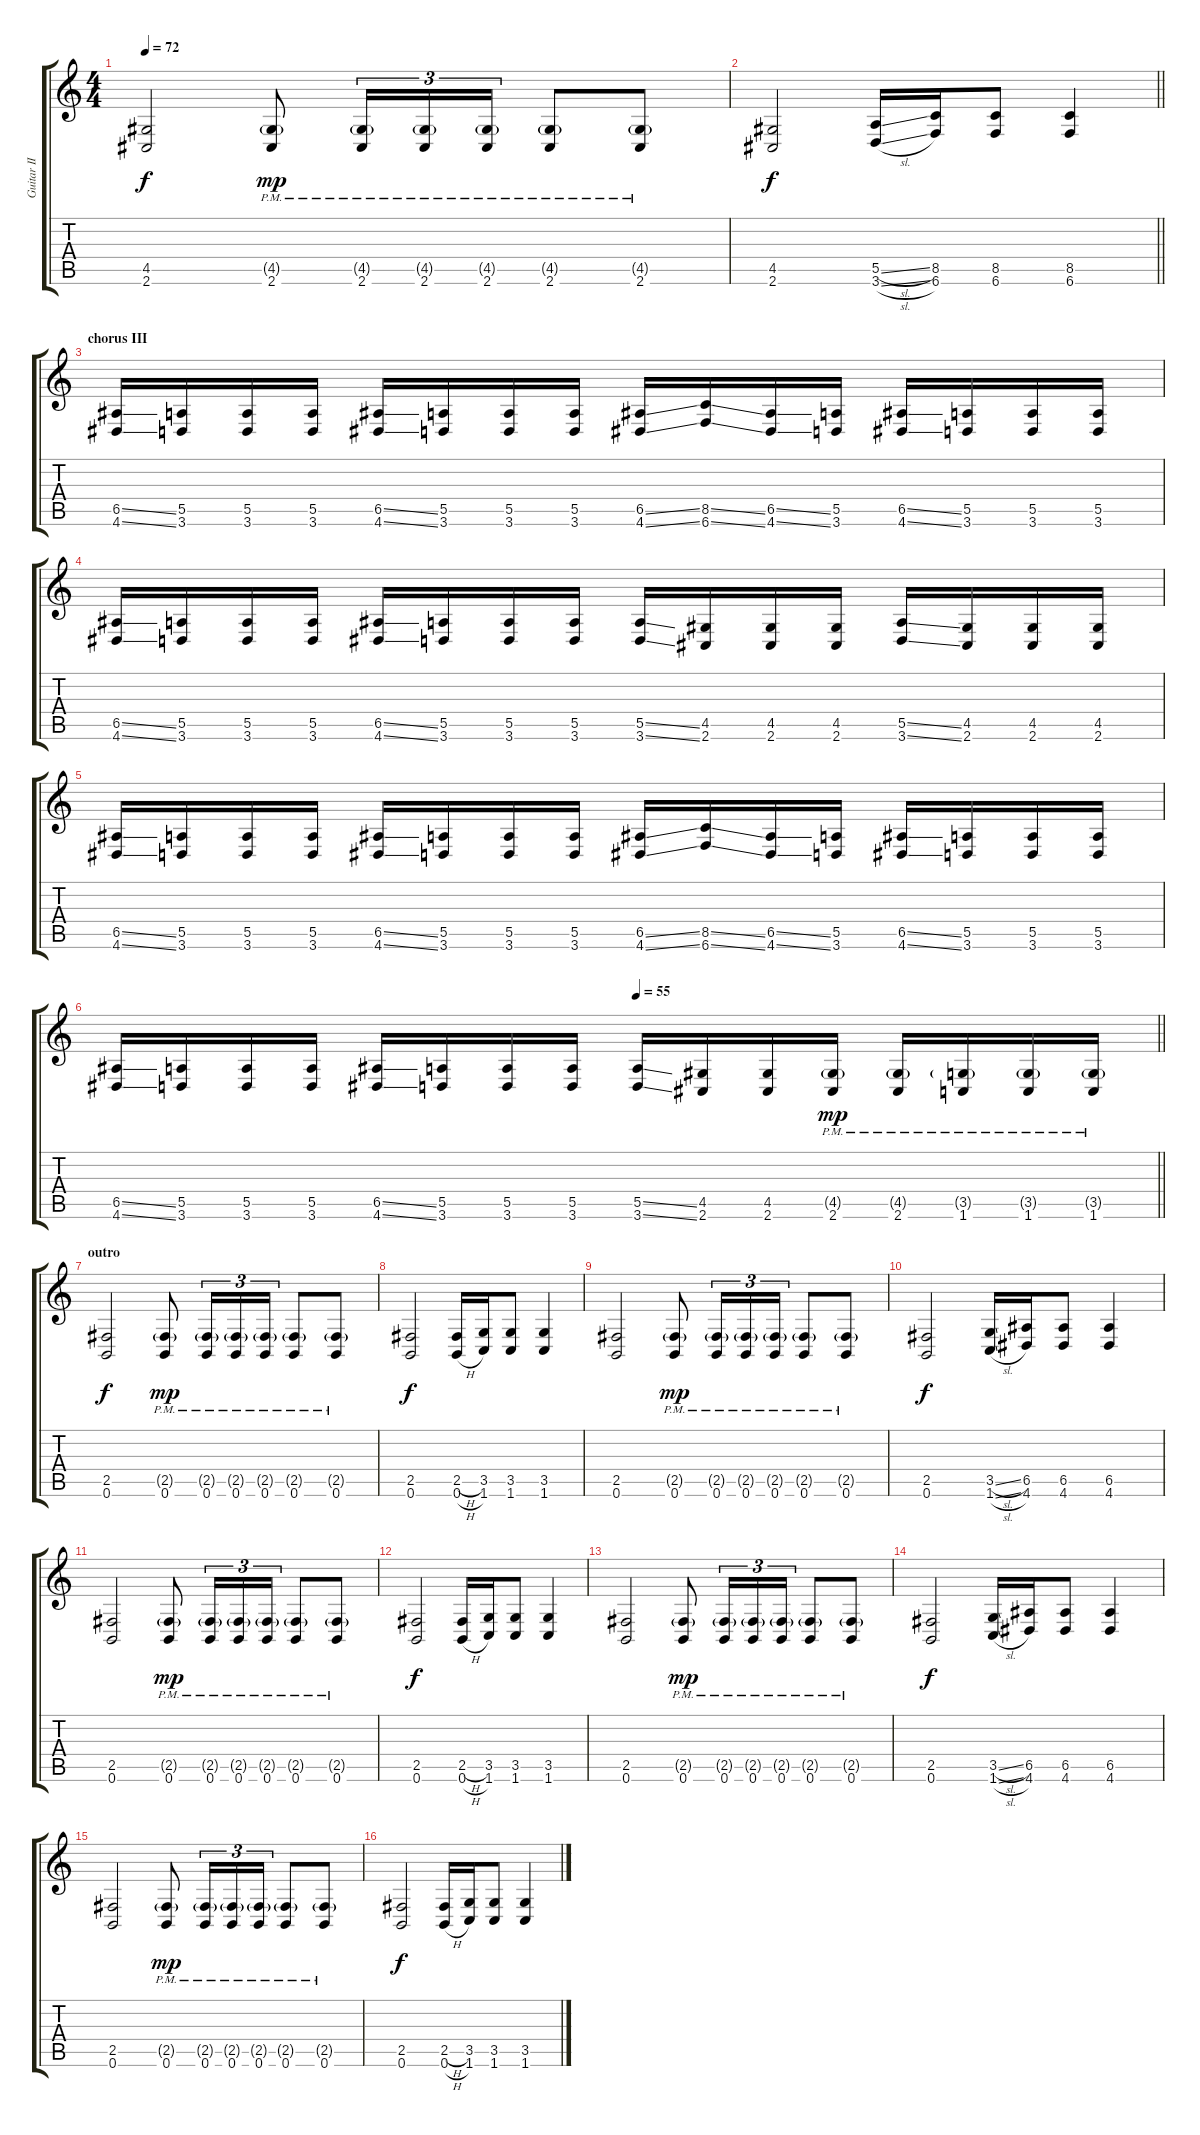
\track ("Guitar II" "Guitar II") {instrument distortionguitar}
\staff {score tabs}
\tuning (B3 Gb3 D3 A2 E2 B1) {hide}
\ts (4 4)
\tempo 72
\clef g2
\ks c
(4.5 2.6).2{dy f} (4.5{g pm} 2.6{pm}).8{dy mp} (4.5{g pm} 2.6{pm}).16{tu (3 2)} (4.5{g pm} 2.6{pm}).16{tu (3 2)} (4.5{g pm} 2.6{pm}).16{tu (3 2)} (4.5{g pm} 2.6{pm}).8 (4.5{g pm} 2.6{pm}).8 |
\barLineRight lightlight
(4.5 2.6).2{dy f} (5.5{sl} 3.6{sl}).16 (8.5 6.6).16 (8.5 6.6).8 (8.5 6.6).4 |
\section ("" "chorus III")
(6.5{ss} 4.6{ss}).16 (5.5 3.6).16 (5.5 3.6).16 (5.5 3.6).16 (6.5{ss} 4.6{ss}).16 (5.5 3.6).16 (5.5 3.6).16 (5.5 3.6).16 (6.5{ss} 4.6{ss}).16 (8.5{ss} 6.6{ss}).16 (6.5{ss} 4.6{ss}).16 (5.5 3.6).16 (6.5{ss} 4.6{ss}).16 (5.5 3.6).16 (5.5 3.6).16 (5.5 3.6).16 |
(6.5{ss} 4.6{ss}).16 (5.5 3.6).16 (5.5 3.6).16 (5.5 3.6).16 (6.5{ss} 4.6{ss}).16 (5.5 3.6).16 (5.5 3.6).16 (5.5 3.6).16 (5.5{ss} 3.6{ss}).16 (4.5 2.6).16 (4.5 2.6).16 (4.5 2.6).16 (5.5{ss} 3.6{ss}).16 (4.5 2.6).16 (4.5 2.6).16 (4.5 2.6).16 |
(6.5{ss} 4.6{ss}).16 (5.5 3.6).16 (5.5 3.6).16 (5.5 3.6).16 (6.5{ss} 4.6{ss}).16 (5.5 3.6).16 (5.5 3.6).16 (5.5 3.6).16 (6.5{ss} 4.6{ss}).16 (8.5{ss} 6.6{ss}).16 (6.5{ss} 4.6{ss}).16 (5.5 3.6).16 (6.5{ss} 4.6{ss}).16 (5.5 3.6).16 (5.5 3.6).16 (5.5 3.6).16 |
\tempo (55 0.5)
\barLineRight lightlight
(6.5{ss} 4.6{ss}).16 (5.5 3.6).16 (5.5 3.6).16 (5.5 3.6).16 (6.5{ss} 4.6{ss}).16 (5.5 3.6).16 (5.5 3.6).16 (5.5 3.6).16 (5.5{ss} 3.6{ss}).16 (4.5 2.6).16 (4.5 2.6).16 (4.5{g pm} 2.6{pm}).16{dy mp} (4.5{g pm} 2.6{pm}).16 (3.5{g pm} 1.6{pm}).16 (3.5{g pm} 1.6{pm}).16 (3.5{g pm} 1.6{pm}).16 |
\section ("" "outro")
(2.5 0.6).2{dy f} (2.5{g pm} 0.6{pm}).8{dy mp} (2.5{g pm} 0.6{pm}).16{tu (3 2)} (2.5{g pm} 0.6{pm}).16{tu (3 2)} (2.5{g pm} 0.6{pm}).16{tu (3 2)} (2.5{g pm} 0.6{pm}).8 (2.5{g pm} 0.6{pm}).8 |
(2.5 0.6).2{dy f} (2.5{h} 0.6{h}).16 (3.5 1.6).16 (3.5 1.6).8 (3.5 1.6).4 |
(2.5 0.6).2 (2.5{g pm} 0.6{pm}).8{dy mp} (2.5{g pm} 0.6{pm}).16{tu (3 2)} (2.5{g pm} 0.6{pm}).16{tu (3 2)} (2.5{g pm} 0.6{pm}).16{tu (3 2)} (2.5{g pm} 0.6{pm}).8 (2.5{g pm} 0.6{pm}).8 |
(2.5 0.6).2{dy f} (3.5{sl} 1.6{sl}).16 (6.5 4.6).16 (6.5 4.6).8 (6.5 4.6).4 |
(2.5 0.6).2{volume 6} (2.5{g pm} 0.6{pm}).8{dy mp} (2.5{g pm} 0.6{pm}).16{tu (3 2)} (2.5{g pm} 0.6{pm}).16{tu (3 2)} (2.5{g pm} 0.6{pm}).16{tu (3 2)} (2.5{g pm} 0.6{pm}).8 (2.5{g pm} 0.6{pm}).8 |
(2.5 0.6).2{dy f} (2.5{h} 0.6{h}).16 (3.5 1.6).16 (3.5 1.6).8 (3.5 1.6).4 |
(2.5 0.6).2 (2.5{g pm} 0.6{pm}).8{dy mp} (2.5{g pm} 0.6{pm}).16{tu (3 2)} (2.5{g pm} 0.6{pm}).16{tu (3 2)} (2.5{g pm} 0.6{pm}).16{tu (3 2)} (2.5{g pm} 0.6{pm}).8 (2.5{g pm} 0.6{pm}).8 |
(2.5 0.6).2{dy f} (3.5{sl} 1.6{sl}).16 (6.5 4.6).16 (6.5 4.6).8 (6.5 4.6).4 |
(2.5 0.6).2{volume 3} (2.5{g pm} 0.6{pm}).8{dy mp} (2.5{g pm} 0.6{pm}).16{tu (3 2)} (2.5{g pm} 0.6{pm}).16{tu (3 2)} (2.5{g pm} 0.6{pm}).16{tu (3 2)} (2.5{g pm} 0.6{pm}).8 (2.5{g pm} 0.6{pm}).8 |
(2.5 0.6).2{dy f} (2.5{h} 0.6{h}).16 (3.5 1.6).16 (3.5 1.6).8 (3.5 1.6).4
